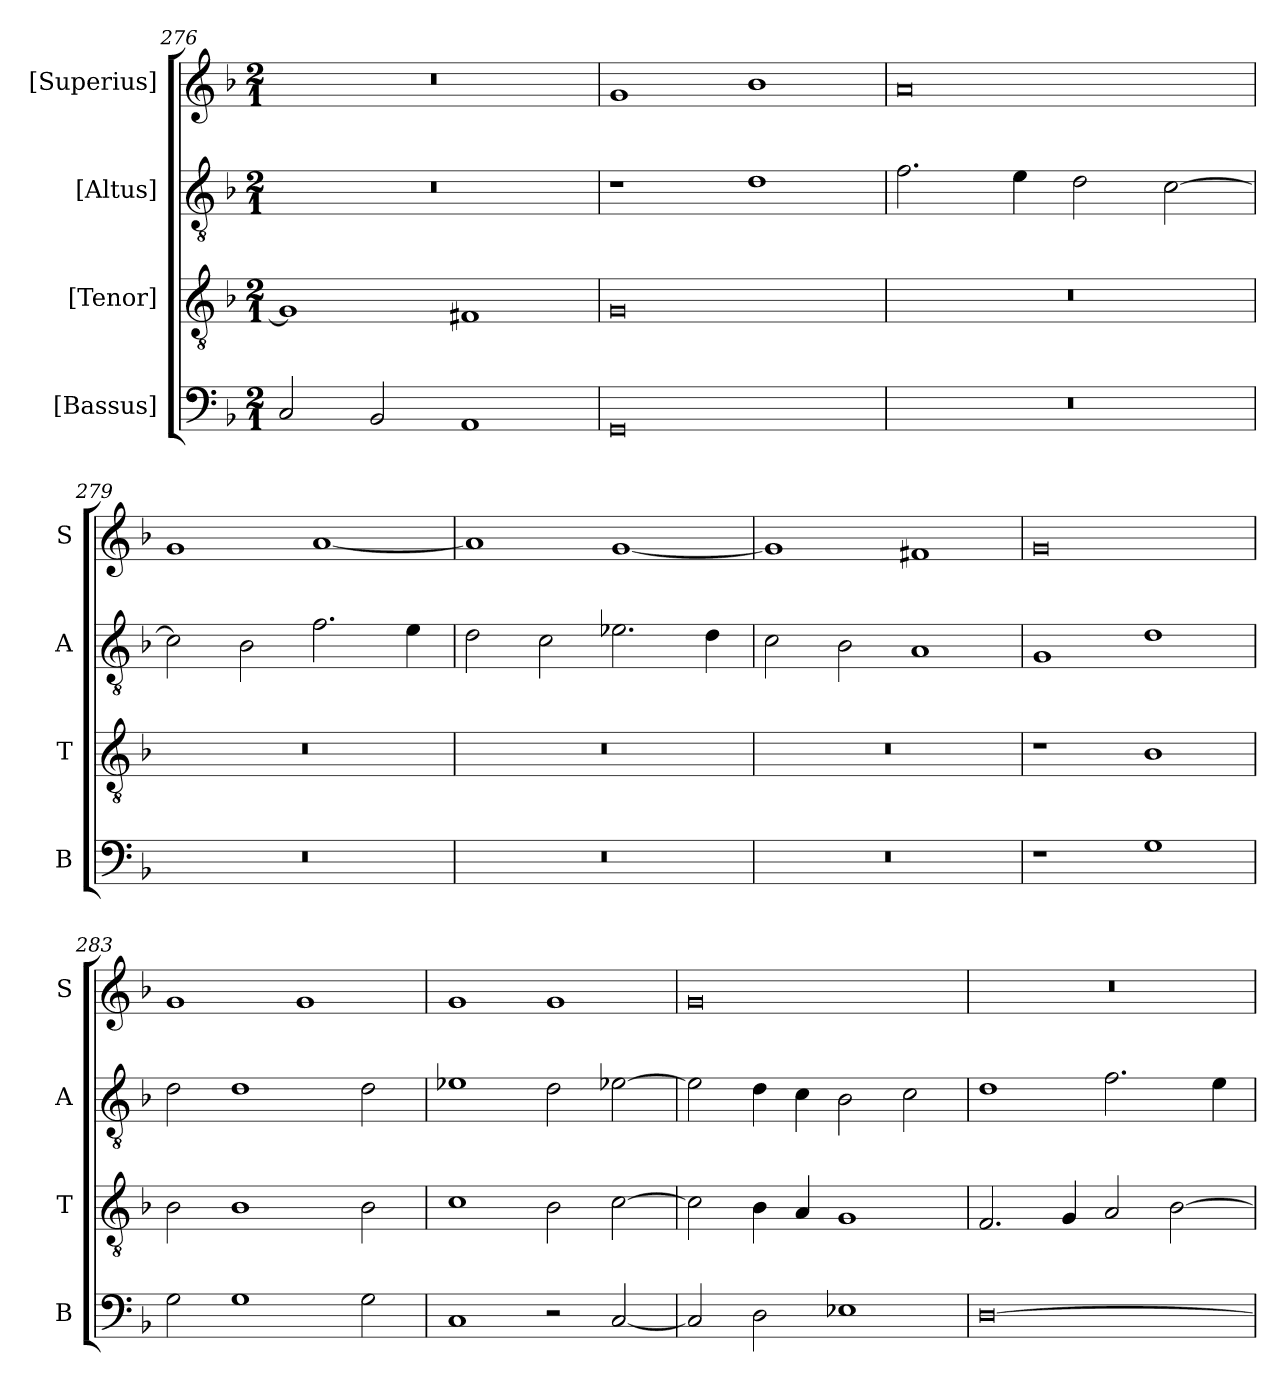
**kern	**kern	**kern	**kern
*part4	*part3	*part2	*part1
*staff4	*staff3	*staff2	*staff1
*I"[Bassus]	*I"[Tenor]	*I"[Altus]	*I"[Superius]
*I'B	*I'T	*I'A	*I'S
*clefF4	*clefGv2	*clefGv2	*clefG2
*k[b-]	*k[b-]	*k[b-]	*k[b-]
*M2/1	*M2/1	*M2/1	*M2/1
=276	=276	=276	=276
2C	1G]	0r	0r
2BB-	.	.	.
1AA	1F#X	.	.
=277	=277	=277	=277
0GG	0G	1r	1g
.	.	1d	1b-
=278	=278	=278	=278
0r	0r	2.f	0a
.	.	4e	.
.	.	2d	.
.	.	[2c	.
=279	=279	=279	=279
0r	0r	2c]	1g
.	.	2B-	.
.	.	2.f	[1a
.	.	4e	.
=280	=280	=280	=280
0r	0r	2d	1a]
.	.	2c	.
.	.	2.e-X	[1g
.	.	4d	.
=281	=281	=281	=281
0r	0r	2c	1g]
.	.	2B-	.
.	.	1A	1f#X
=282	=282	=282	=282
1r	1r	1G	0g
1G	1B-	1d	.
=283	=283	=283	=283
2G	2B-	2d	1g
1G	1B-	1d	.
.	.	.	1g
2G	2B-	2d	.
=284	=284	=284	=284
1C	1c	1e-X	1g
2r	2B-	2d	1g
[2C	[2c	[2e-X	.
=285	=285	=285	=285
2C]	2c]	2e-]	0g
2D	4B-	4d	.
.	4A	4c	.
1E-X	1G	2B-	.
.	.	2c	.
=286	=286	=286	=286
[0D	2.F	1d	0r
.	4G	.	.
.	2A	2.f	.
.	[2B-	.	.
.	.	4e	.
=	=	=	=
*-	*-	*-	*-
